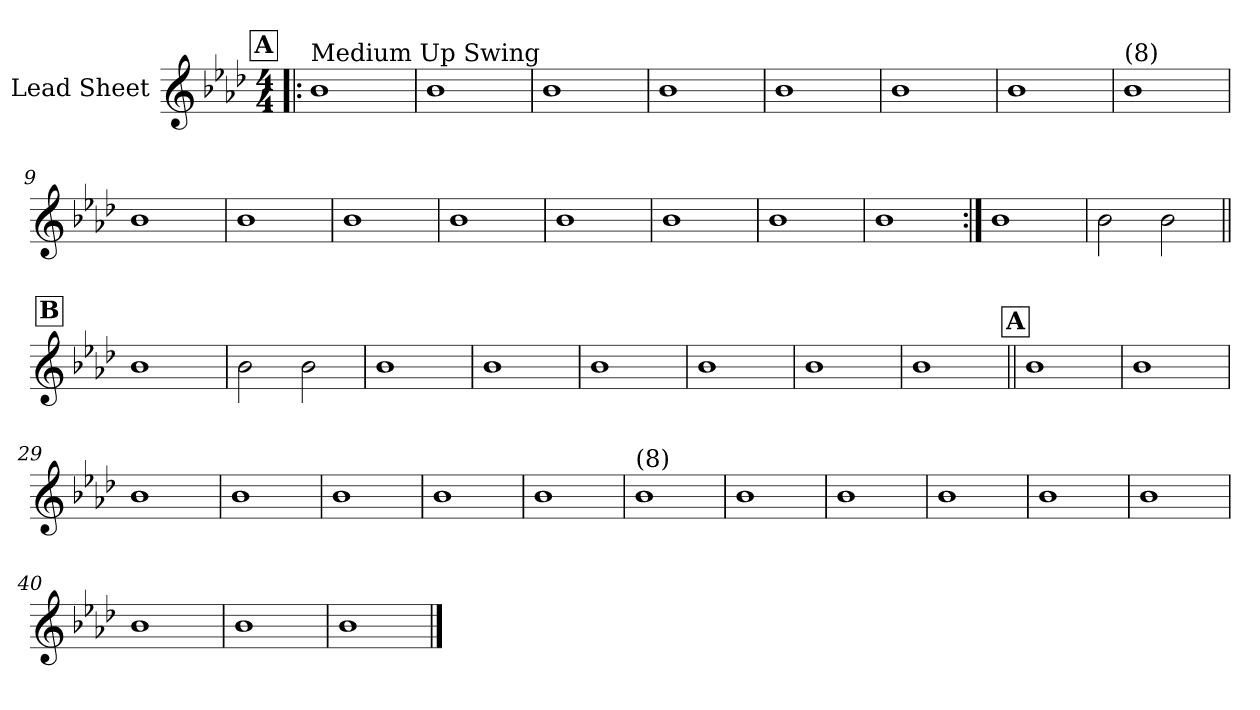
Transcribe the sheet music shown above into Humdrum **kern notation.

**kern
*part1
*staff1
*I"Lead Sheet
*clefG2
*k[b-e-a-d-]
*A-:
*M4/4
!!LO:REH:place=s1:a:fs=14:t=A
=1!|:
!LO:TX:a:t=Medium Up Swing
1b-
=2
1b-
=3
1b-
=4
1b-
=5
1b-
=6
1b-
=7
1b-
=8
!LO:TX:a:t=(8)
1b-
!!LO:LB:g=z
=9
1b-
=10
1b-
=11
1b-
=12
1b-
!!LO:LB:g=z
=13
1b-
=14
1b-
=15
1b-
=16
1b-
!!LO:LB:g=z
=17:|!
1b-
=18
2b-\
2b-\
!!LO:LB:g=z
!!LO:REH:place=s1:a:fs=14:t=B
=19||
1b-
=20
2b-\
2b-\
=21
1b-
=22
1b-
!!LO:LB:g=z
=23
1b-
=24
1b-
=25
1b-
=26
1b-
!!LO:LB:g=z
!!LO:REH:place=s1:a:fs=14:t=A
=27||
1b-
=28
1b-
=29
1b-
=30
1b-
=31
1b-
=32
1b-
=33
1b-
=34
!LO:TX:a:t=(8)
1b-
!!LO:LB:g=z
=35
1b-
=36
1b-
=37
1b-
=38
1b-
!!LO:LB:g=z
=39
1b-
=40
1b-
=41
1b-
=42
1b-
==
*-
